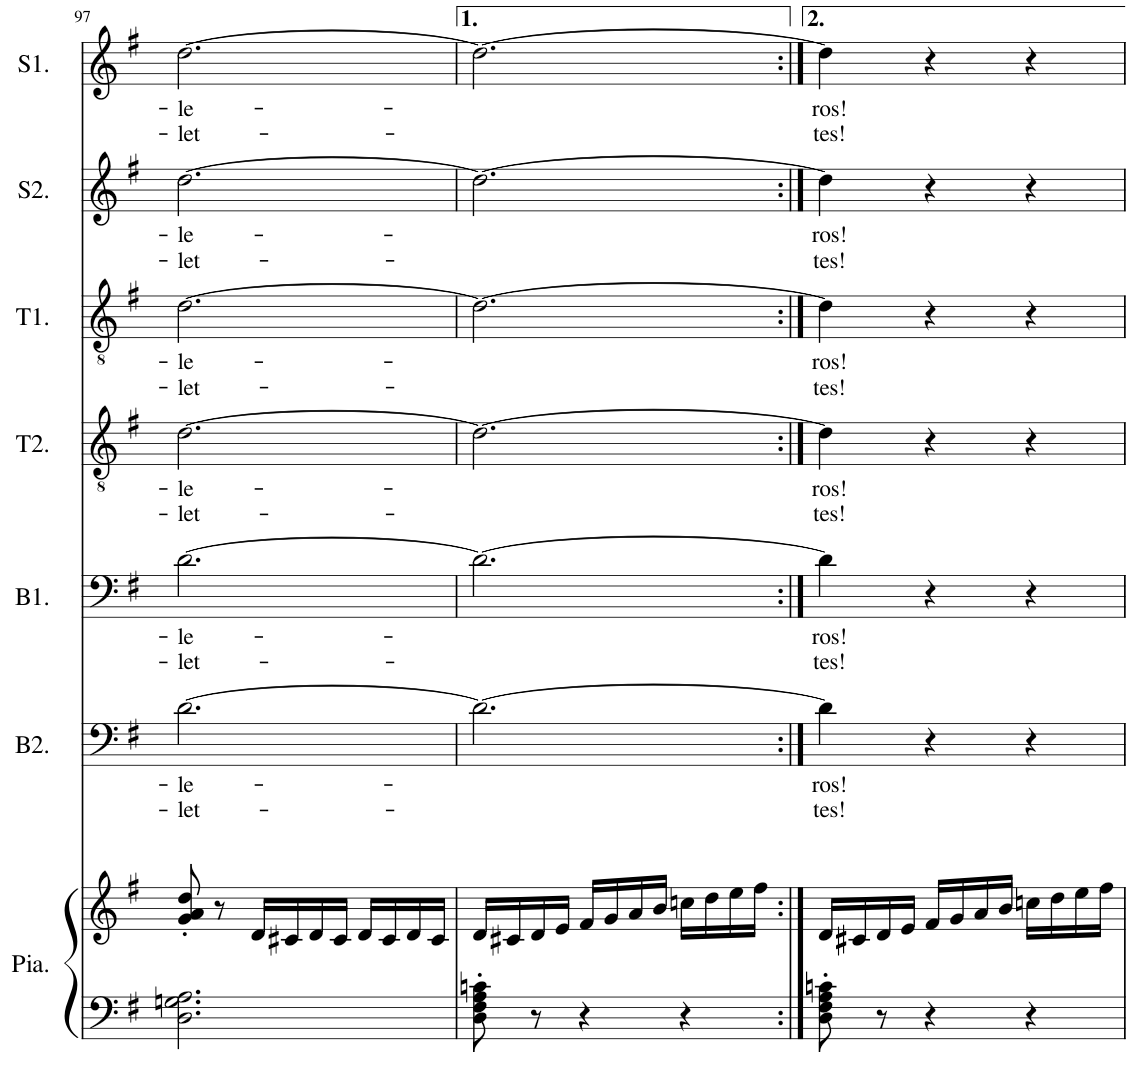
**kern	**kern	**kern	**text	**text	**kern	**text	**text	**kern	**text	**text	**kern	**text	**text	**kern	**text	**text	**kern	**text	**text
*part7	*part7	*part6	*part6	*part6	*part5	*part5	*part5	*part4	*part4	*part4	*part3	*part3	*part3	*part2	*part2	*part2	*part1	*part1	*part1
*staff8	*staff7	*staff6	*staff6	*staff6	*staff5	*staff5	*staff5	*staff4	*staff4	*staff4	*staff3	*staff3	*staff3	*staff2	*staff2	*staff2	*staff1	*staff1	*staff1
*I"Piano	*	*I"Basse 2	*	*	*I"Basse 1	*	*	*I"Ténor 2	*	*	*I"Ténor1	*	*	*I"Soprano 2	*	*	*I"Soprano 1	*	*
*I'Pia.	*	*I'B2.	*	*	*I'B1.	*	*	*I'T2.	*	*	*I'T1.	*	*	*I'S2.	*	*	*I'S1.	*	*
!!LO:PB:g=z
*clefF4	*clefG2	*clefF4	*	*	*clefF4	*	*	*clefGv2	*	*	*clefGv2	*	*	*clefG2	*	*	*clefG2	*	*
*k[f#]	*k[f#]	*k[f#]	*	*	*k[f#]	*	*	*k[f#]	*	*	*k[f#]	*	*	*k[f#]	*	*	*k[f#]	*	*
*M3/4	*M3/4	*M3/4	*	*	*M3/4	*	*	*M3/4	*	*	*M3/4	*	*	*M3/4	*	*	*M3/4	*	*
=97	=97	=97	=97	=97	=97	=97	=97	=97	=97	=97	=97	=97	=97	=97	=97	=97	=97	=97	=97
!	!	!	!LO:LY:b	!LO:LY:b	!	!LO:LY:b	!LO:LY:b	!	!LO:LY:b	!LO:LY:b	!	!LO:LY:b	!LO:LY:b	!	!LO:LY:b	!LO:LY:b	!	!LO:LY:b	!LO:LY:b
2.D\ 2.Gn\ 2.A\	8g/' 8a/' 8dd/'	[2.d\	-le-	-let-	[2.d\	-le-	-let-	[2.d\	-le-	-let-	[2.d\	-le-	-let-	[2.dd\	-le-	-let-	[2.dd\	-le-	-let-
.	8r	.	.	.	.	.	.	.	.	.	.	.	.	.	.	.	.	.	.
.	16d/LL	.	.	.	.	.	.	.	.	.	.	.	.	.	.	.	.	.	.
.	16c#X/	.	.	.	.	.	.	.	.	.	.	.	.	.	.	.	.	.	.
.	16d/	.	.	.	.	.	.	.	.	.	.	.	.	.	.	.	.	.	.
.	16c#/JJ	.	.	.	.	.	.	.	.	.	.	.	.	.	.	.	.	.	.
.	16d/LL	.	.	.	.	.	.	.	.	.	.	.	.	.	.	.	.	.	.
.	16c#/	.	.	.	.	.	.	.	.	.	.	.	.	.	.	.	.	.	.
.	16d/	.	.	.	.	.	.	.	.	.	.	.	.	.	.	.	.	.	.
.	16c#/JJ	.	.	.	.	.	.	.	.	.	.	.	.	.	.	.	.	.	.
=98	=98	=98	=98	=98	=98	=98	=98	=98	=98	=98	=98	=98	=98	=98	=98	=98	=98	=98	=98
8D\' 8F#\' 8A\' 8cn\'	16d/LL	2.d\_	.	.	2.d\_	.	.	2.d\_	.	.	2.d\_	.	.	2.dd\_	.	.	2.dd\_	.	.
.	16c#X/	.	.	.	.	.	.	.	.	.	.	.	.	.	.	.	.	.	.
8r	16d/	.	.	.	.	.	.	.	.	.	.	.	.	.	.	.	.	.	.
.	16e/JJ	.	.	.	.	.	.	.	.	.	.	.	.	.	.	.	.	.	.
4r	16f#/LL	.	.	.	.	.	.	.	.	.	.	.	.	.	.	.	.	.	.
.	16g/	.	.	.	.	.	.	.	.	.	.	.	.	.	.	.	.	.	.
.	16a/	.	.	.	.	.	.	.	.	.	.	.	.	.	.	.	.	.	.
.	16b/JJ	.	.	.	.	.	.	.	.	.	.	.	.	.	.	.	.	.	.
4r	16ccn\LL	.	.	.	.	.	.	.	.	.	.	.	.	.	.	.	.	.	.
.	16dd\	.	.	.	.	.	.	.	.	.	.	.	.	.	.	.	.	.	.
.	16ee\	.	.	.	.	.	.	.	.	.	.	.	.	.	.	.	.	.	.
.	16ff#\JJ	.	.	.	.	.	.	.	.	.	.	.	.	.	.	.	.	.	.
=99:|!	=99:|!	=99:|!	=99:|!	=99:|!	=99:|!	=99:|!	=99:|!	=99:|!	=99:|!	=99:|!	=99:|!	=99:|!	=99:|!	=99:|!	=99:|!	=99:|!	=99:|!	=99:|!	=99:|!
!	!	!	!LO:LY:b	!LO:LY:b	!	!LO:LY:b	!LO:LY:b	!	!LO:LY:b	!LO:LY:b	!	!LO:LY:b	!LO:LY:b	!	!LO:LY:b	!LO:LY:b	!	!LO:LY:b	!LO:LY:b
8D\' 8F#\' 8A\' 8cn\'	16d/LL	4d\]	-ros!	-tes!	4d\]	-ros!	-tes!	4d\]	-ros!	-tes!	4d\]	-ros!	-tes!	4dd\]	-ros!	-tes!	4dd\]	-ros!	-tes!
.	16c#X/	.	.	.	.	.	.	.	.	.	.	.	.	.	.	.	.	.	.
8r	16d/	.	.	.	.	.	.	.	.	.	.	.	.	.	.	.	.	.	.
.	16e/JJ	.	.	.	.	.	.	.	.	.	.	.	.	.	.	.	.	.	.
4r	16f#/LL	4r	.	.	4r	.	.	4r	.	.	4r	.	.	4r	.	.	4r	.	.
.	16g/	.	.	.	.	.	.	.	.	.	.	.	.	.	.	.	.	.	.
.	16a/	.	.	.	.	.	.	.	.	.	.	.	.	.	.	.	.	.	.
.	16b/JJ	.	.	.	.	.	.	.	.	.	.	.	.	.	.	.	.	.	.
4r	16ccn\LL	4r	.	.	4r	.	.	4r	.	.	4r	.	.	4r	.	.	4r	.	.
.	16dd\	.	.	.	.	.	.	.	.	.	.	.	.	.	.	.	.	.	.
.	16ee\	.	.	.	.	.	.	.	.	.	.	.	.	.	.	.	.	.	.
.	16ff#\JJ	.	.	.	.	.	.	.	.	.	.	.	.	.	.	.	.	.	.
=	=	=	=	=	=	=	=	=	=	=	=	=	=	=	=	=	=	=	=
*-	*-	*-	*-	*-	*-	*-	*-	*-	*-	*-	*-	*-	*-	*-	*-	*-	*-	*-	*-
